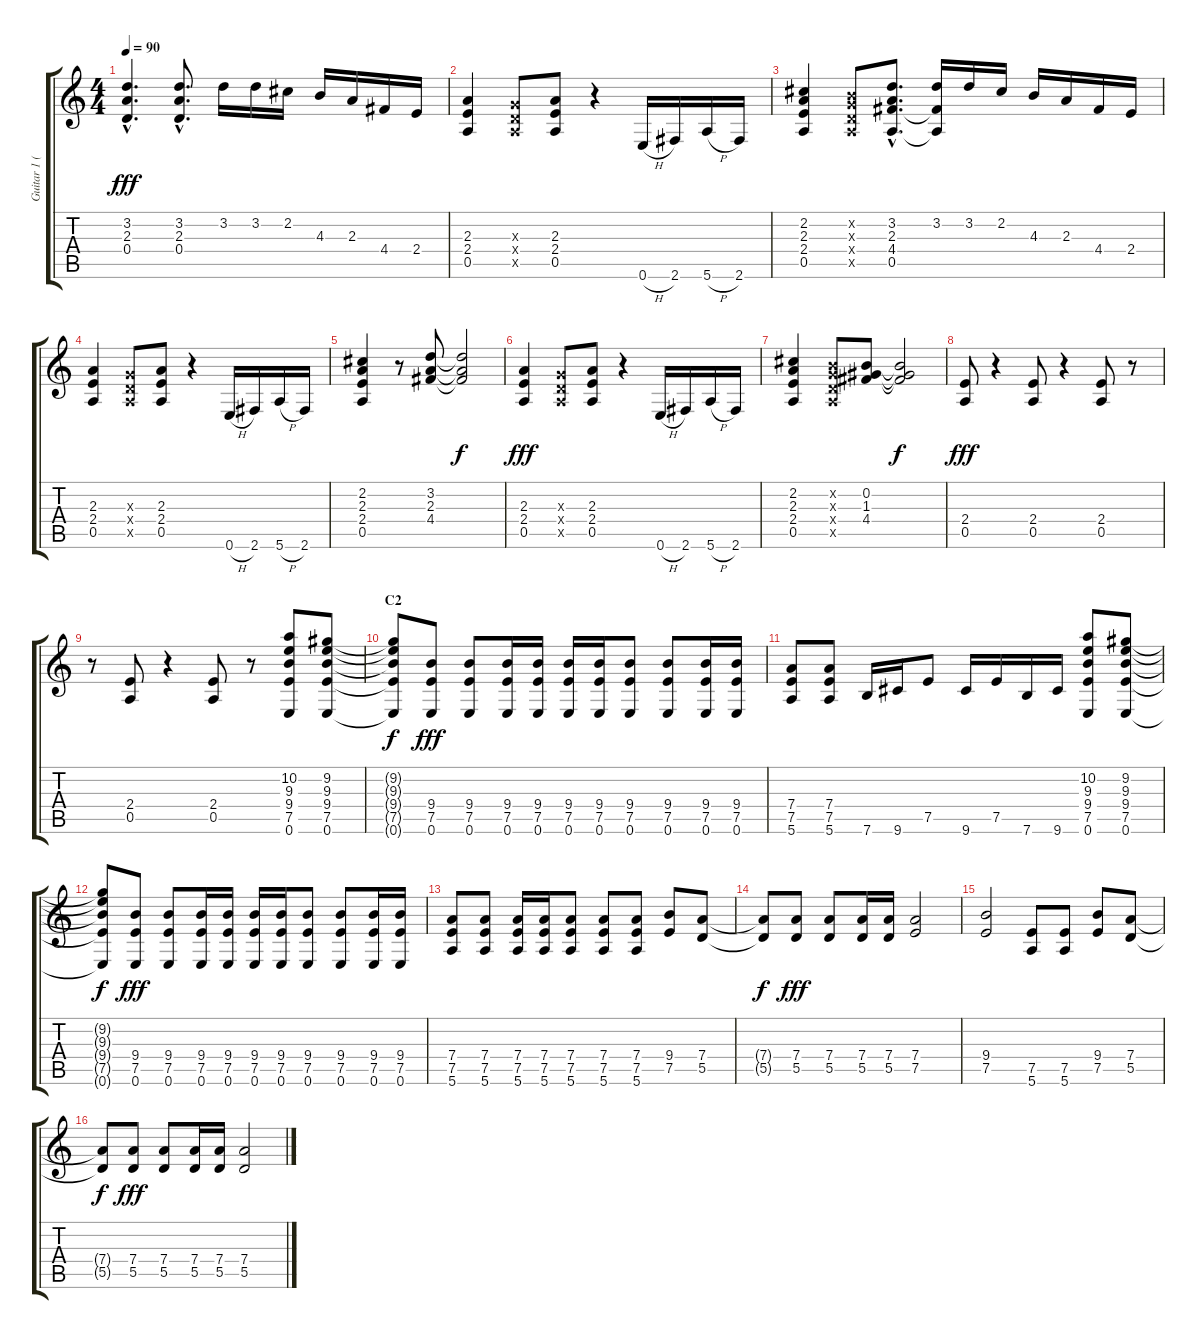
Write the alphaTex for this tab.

\track ("Guitar 1 (Rhythm)" "Guitar 1 (") {instrument distortionguitar}
\staff {score tabs}
\tuning (E4 B3 G3 D3 A2 E2) {hide}
\ts (4 4)
\tempo 90
\clef g2
\ks c
(3.2{hac} 2.3{hac} 0.4{hac}).4{d dy fff} (3.2{hac} 2.3{hac} 0.4{hac}).8{d} 3.2.16 3.2.16 2.2.16 4.3.16 2.3.16 4.4.16 2.4.16 |
(2.3 2.4 0.5).4 (0.3{x} 0.4{x} 0.5{x}).8 (2.3 2.4 0.5).8 r.4 0.6{h}.16 2.6.16 5.6{h}.16 2.6.16 |
(2.2 2.3 2.4 0.5).4 (0.2{x} 0.3{x} 0.4{x} 0.5{x}).8 (3.2{hac} 2.3{hac} 4.4{hac} 0.5{hac}).8{d} (3.2 4.4{t} 0.5{t}).16 3.2.16 2.2.16 4.3.16 2.3.16 4.4.16 2.4.16 |
(2.3 2.4 0.5).4 (0.3{x} 0.4{x} 0.5{x}).8 (2.3 2.4 0.5).8 r.4 0.6{h}.16 2.6.16 5.6{h}.16 2.6.16 |
(2.2 2.3 2.4 0.5).4 r.8 (3.2 2.3 4.4).8 (3.2{t} 2.3{t} 4.4{t}).2{dy f} |
(2.3 2.4 0.5).4{dy fff} (0.3{x} 0.4{x} 0.5{x}).8 (2.3 2.4 0.5).8 r.4 0.6{h}.16 2.6.16 5.6{h}.16 2.6.16 |
(2.2 2.3 2.4 0.5).4 (0.2{x} 0.3{x} 0.4{x} 0.5{x}).8 (0.2 1.3 4.4).8 (0.2{t} 1.3{t} 4.4{t}).2{dy f} |
(2.4 0.5).8{dy fff} r.4 (2.4 0.5).8 r.4 (2.4 0.5).8 r.8 |
r.8 (2.4 0.5).8 r.4 (2.4 0.5).8 r.8 (10.2 9.3 9.4 7.5 0.6).8 (9.2 9.3 9.4 7.5 0.6).8 |
\section ("" "C2")
(9.2{t} 9.3{t} 9.4{t} 7.5{t} 0.6{t}).8{dy f} (9.4 7.5 0.6).8{dy fff} (9.4 7.5 0.6).8 (9.4 7.5 0.6).16 (9.4 7.5 0.6).16 (9.4 7.5 0.6).16 (9.4 7.5 0.6).16 (9.4 7.5 0.6).8 (9.4 7.5 0.6).8 (9.4 7.5 0.6).16 (9.4 7.5 0.6).16 |
(7.4 7.5 5.6).8 (7.4 7.5 5.6).8 7.6.16 9.6.16 7.5.8 9.6.16 7.5.16 7.6.16 9.6.16 (10.2 9.3 9.4 7.5 0.6).8 (9.2 9.3 9.4 7.5 0.6).8 |
(9.2{t} 9.3{t} 9.4{t} 7.5{t} 0.6{t}).8{dy f} (9.4 7.5 0.6).8{dy fff} (9.4 7.5 0.6).8 (9.4 7.5 0.6).16 (9.4 7.5 0.6).16 (9.4 7.5 0.6).16 (9.4 7.5 0.6).16 (9.4 7.5 0.6).8 (9.4 7.5 0.6).8 (9.4 7.5 0.6).16 (9.4 7.5 0.6).16 |
(7.4 7.5 5.6).8 (7.4 7.5 5.6).8 (7.4 7.5 5.6).16 (7.4 7.5 5.6).16 (7.4 7.5 5.6).8 (7.4 7.5 5.6).8 (7.4 7.5 5.6).8 (9.4 7.5).8 (7.4 5.5).8 |
(7.4{t} 5.5{t}).8{dy f} (7.4 5.5).8{dy fff} (7.4 5.5).8 (7.4 5.5).16 (7.4 5.5).16 (7.4 7.5).2 |
(9.4 7.5).2 (7.5 5.6).8 (7.5 5.6).8 (9.4 7.5).8 (7.4 5.5).8 |
(7.4{t} 5.5{t}).8{dy f} (7.4 5.5).8{dy fff} (7.4 5.5).8 (7.4 5.5).16 (7.4 5.5).16 (7.4 5.5).2
